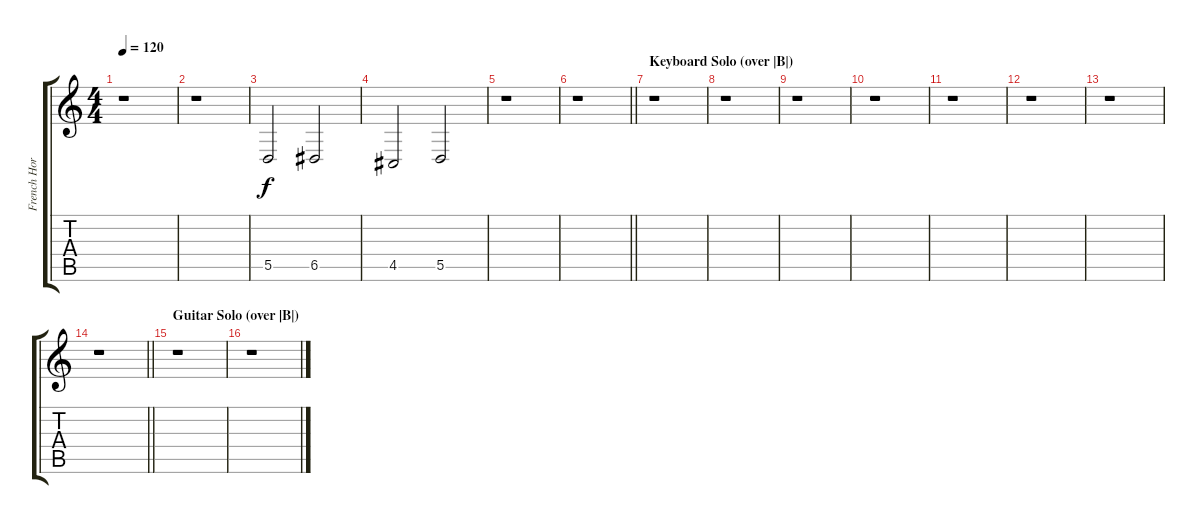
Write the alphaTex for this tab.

\track ("French Horn" "French Hor") {instrument frenchhorn}
\staff {score tabs}
\tuning (E4 B3 G3 D3 A2 E2) {hide}
\ts (4 4)
\tempo 120
\clef g2
\ks c
r.1{dy f} |
r.1 |
5.5.2 6.5.2 |
4.5.2 5.5.2 |
r.1 |
\barLineRight lightlight
r.1 |
\section ("" "Keyboard Solo (over |B|)")
r.1 |
r.1 |
r.1 |
r.1 |
r.1 |
r.1 |
r.1 |
\barLineRight lightlight
r.1 |
\section ("" "Guitar Solo (over |B|)")
r.1 |
r.1
